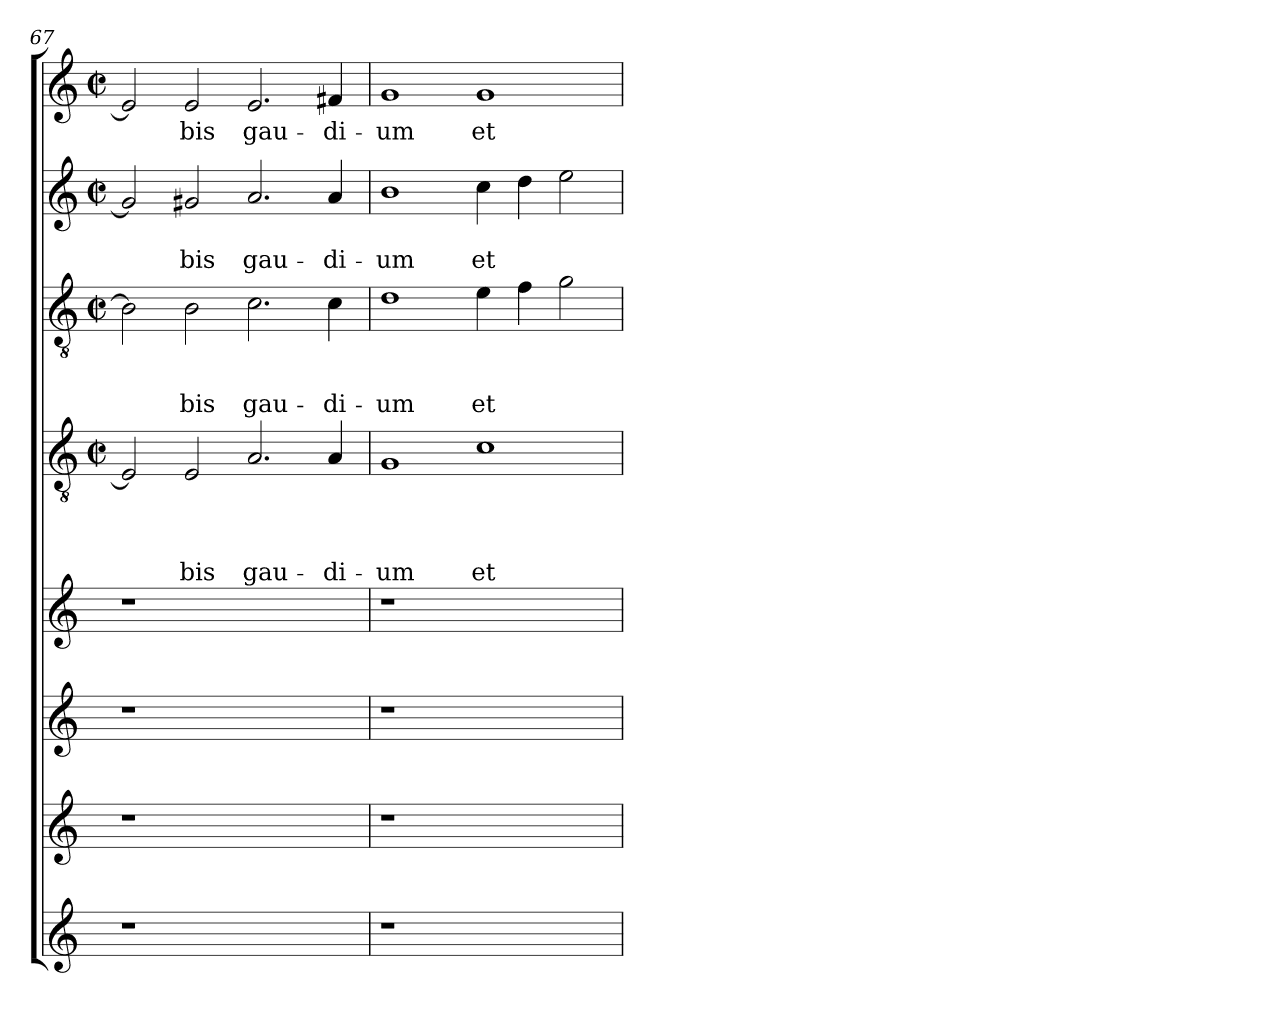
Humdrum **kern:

**kern	**kern	**kern	**kern	**kern	**text	**text	**text	**text	**kern	**text	**text	**text	**kern	**text	**text	**kern	**text
*part8	*part7	*part6	*part5	*part4	*part4	*part4	*part4	*part4	*part3	*part3	*part3	*part3	*part2	*part2	*part2	*part1	*part1
*staff8	*staff7	*staff6	*staff5	*staff4	*staff4	*staff4	*staff4	*staff4	*staff3	*staff3	*staff3	*staff3	*staff2	*staff2	*staff2	*staff1	*staff1
*clefG2	*clefG2	*clefG2	*clefG2	*clefGv2	*	*	*	*	*clefGv2	*	*	*	*clefG2	*	*	*clefG2	*
*k[]	*k[]	*k[]	*k[]	*k[]	*	*	*	*	*k[]	*	*	*	*k[]	*	*	*k[]	*
*C:	*C:	*C:	*C:	*C:	*	*	*	*	*C:	*	*	*	*C:	*	*	*C:	*
*	*	*	*	*M2/2	*	*	*	*	*M2/2	*	*	*	*M2/2	*	*	*M2/2	*
*	*	*	*	*met(c|)	*	*	*	*	*met(c|)	*	*	*	*met(c|)	*	*	*met(c|)	*
=67	=67	=67	=67	=67	=67	=67	=67	=67	=67	=67	=67	=67	=67	=67	=67	=67	=67
1r	1r	1r	1r	2E/]	.	.	.	.	2B\]	.	.	.	2g#/]	.	.	2e/]	.
!	!	!	!	!	!	!	!	!LO:LY:b	!	!	!	!LO:LY:b	!	!	!LO:LY:b	!	!LO:LY:b
.	.	.	.	2E/	.	.	.	-bis	2B\	.	.	-bis	2g#X/	.	-bis	2e/	-bis
!	!	!	!	!	!	!	!	!LO:LY:b	!	!	!	!LO:LY:b	!	!	!LO:LY:b	!	!LO:LY:b
1ryy	1ryy	1ryy	1ryy	2.A/	.	.	.	gau-	2.c\	.	.	gau-	2.a/	.	gau-	2.e/	gau-
!	!	!	!	!	!	!	!	!LO:LY:b	!	!	!	!LO:LY:b	!	!	!LO:LY:b	!	!LO:LY:b
.	.	.	.	4A/	.	.	.	-di-	4c\	.	.	-di-	4a/	.	-di-	4f#X/	-di-
=68	=68	=68	=68	=68	=68	=68	=68	=68	=68	=68	=68	=68	=68	=68	=68	=68	=68
!	!	!	!	!	!	!	!	!LO:LY:b:rj	!	!	!	!LO:LY:b	!	!	!LO:LY:b	!	!LO:LY:b
1r	1r	1r	1r	1G	.	.	.	-um	1d	.	.	-um	1b	.	-um	1g	-um
!	!	!	!	!	!	!	!	!LO:LY:b	!	!	!	!LO:LY:b	!	!	!LO:LY:b	!	!LO:LY:b
1ryy	1ryy	1ryy	1ryy	1c	.	.	.	et	4e\	.	.	et	4cc\	.	et	1g	et
.	.	.	.	.	.	.	.	.	4f\	.	.	.	4dd\	.	.	.	.
.	.	.	.	.	.	.	.	.	[>2g\	.	.	.	[>2ee\	.	.	.	.
=	=	=	=	=	=	=	=	=	=	=	=	=	=	=	=	=	=
*-	*-	*-	*-	*-	*-	*-	*-	*-	*-	*-	*-	*-	*-	*-	*-	*-	*-
